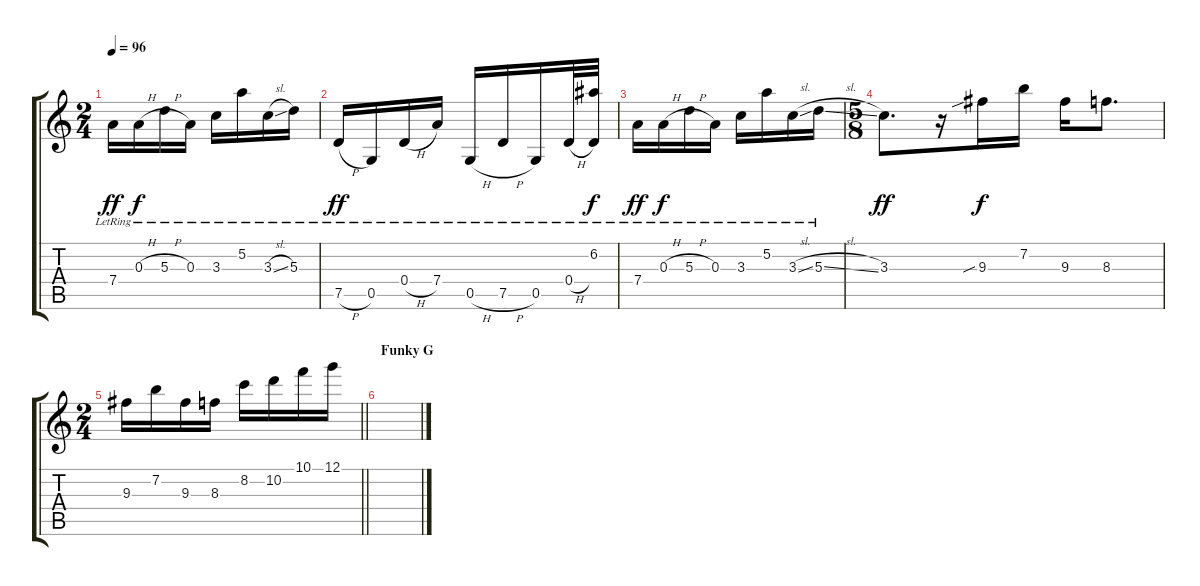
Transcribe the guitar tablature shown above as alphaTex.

\track "" {instrument distortionguitar}
\staff {score tabs}
\tuning (G4 E4 A3 D3 G2 C2) {hide}
\ts (2 4)
\tempo 96
\clef g2
\ks c
7.4{lr}.16{dy ff} 0.3{h lr}.16{dy f} 5.3{h lr}.16 0.3{lr}.16 3.3{lr}.16 5.2{lr}.16 3.3{sl lr}.16 5.3{lr}.16 |
7.5{h lr}.16{dy ff} 0.5{lr}.16 0.4{h lr}.16 7.4{lr}.16 0.5{h lr}.16 7.5{h lr}.16 0.5{lr}.16 0.4{h lr}.32 (6.2{lr} 0.4{t}).32{dy f} |
7.4{lr}.16{dy ff} 0.3{h lr}.16{dy f} 5.3{h lr}.16 0.3{lr}.16 3.3{lr}.16 5.2{lr}.16 3.3{sl lr}.16 5.3{sl lr}.16 |
\ts (5 8)
3.3.8{d dy ff} r.16{instrument overdrivenguitar} 9.3{sib}.16{dy f} 7.2.16 9.3.16 8.3.8{d} |
\ts (2 4)
\barLineRight lightlight
9.3.16 7.2.16 9.3.16 8.3.16 8.2.16 10.2.16 10.1.16 12.1.16 |
\section ("" "Funky G")
